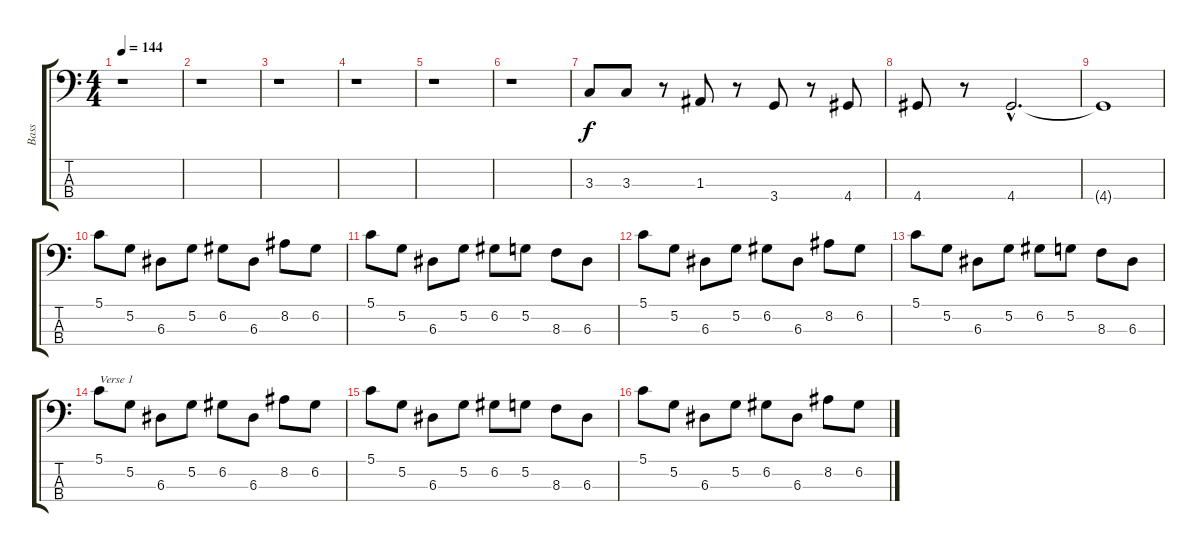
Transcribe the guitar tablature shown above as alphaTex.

\track ("Bass" "Bass") {instrument electricbassfinger}
\staff {score tabs}
\tuning (G2 D2 A1 E1) {hide}
\ts (4 4)
\tempo 144
\clef f4
\ks c
r.1{dy f instrument electricbassfinger} |
r.1 |
r.1 |
r.1 |
r.1 |
r.1 |
3.3.8 3.3.8 r.8 1.3.8 r.8 3.4.8 r.8 4.4.8 |
4.4.8 r.8 4.4{hac}.2{d} |
4.4{t}.1 |
5.1.8 5.2.8 6.3.8 5.2.8 6.2.8 6.3.8 8.2.8 6.2.8 |
5.1.8 5.2.8 6.3.8 5.2.8 6.2.8 5.2.8 8.3.8 6.3.8 |
5.1.8 5.2.8 6.3.8 5.2.8 6.2.8 6.3.8 8.2.8 6.2.8 |
5.1.8 5.2.8 6.3.8 5.2.8 6.2.8 5.2.8 8.3.8 6.3.8 |
5.1.8{txt "Verse 1"} 5.2.8 6.3.8 5.2.8 6.2.8 6.3.8 8.2.8 6.2.8 |
5.1.8 5.2.8 6.3.8 5.2.8 6.2.8 5.2.8 8.3.8 6.3.8 |
5.1.8 5.2.8 6.3.8 5.2.8 6.2.8 6.3.8 8.2.8 6.2.8
